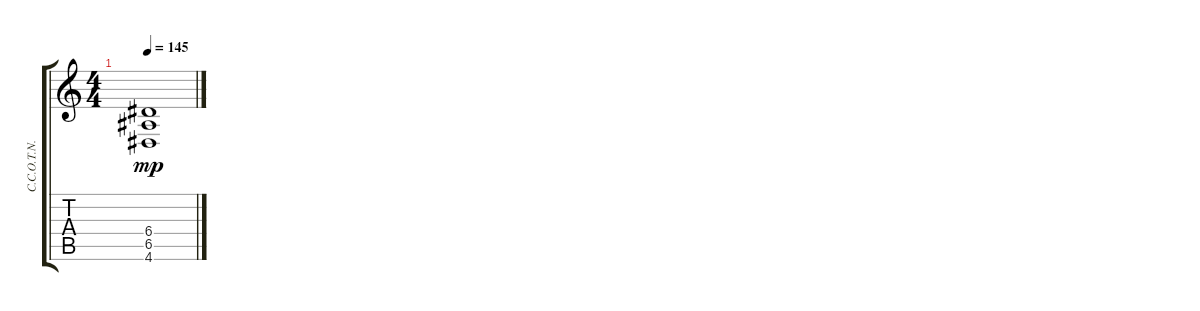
\track ("C.C.O.T.N." "C.C.O.T.N.") {instrument overdrivenguitar}
\staff {score tabs}
\tuning (B3 Gb3 D3 A2 E2 B1) {hide}
\ts (4 4)
\tempo 145
\clef g2
\ks c
(6.4 6.5 4.6).1{dy mp}
